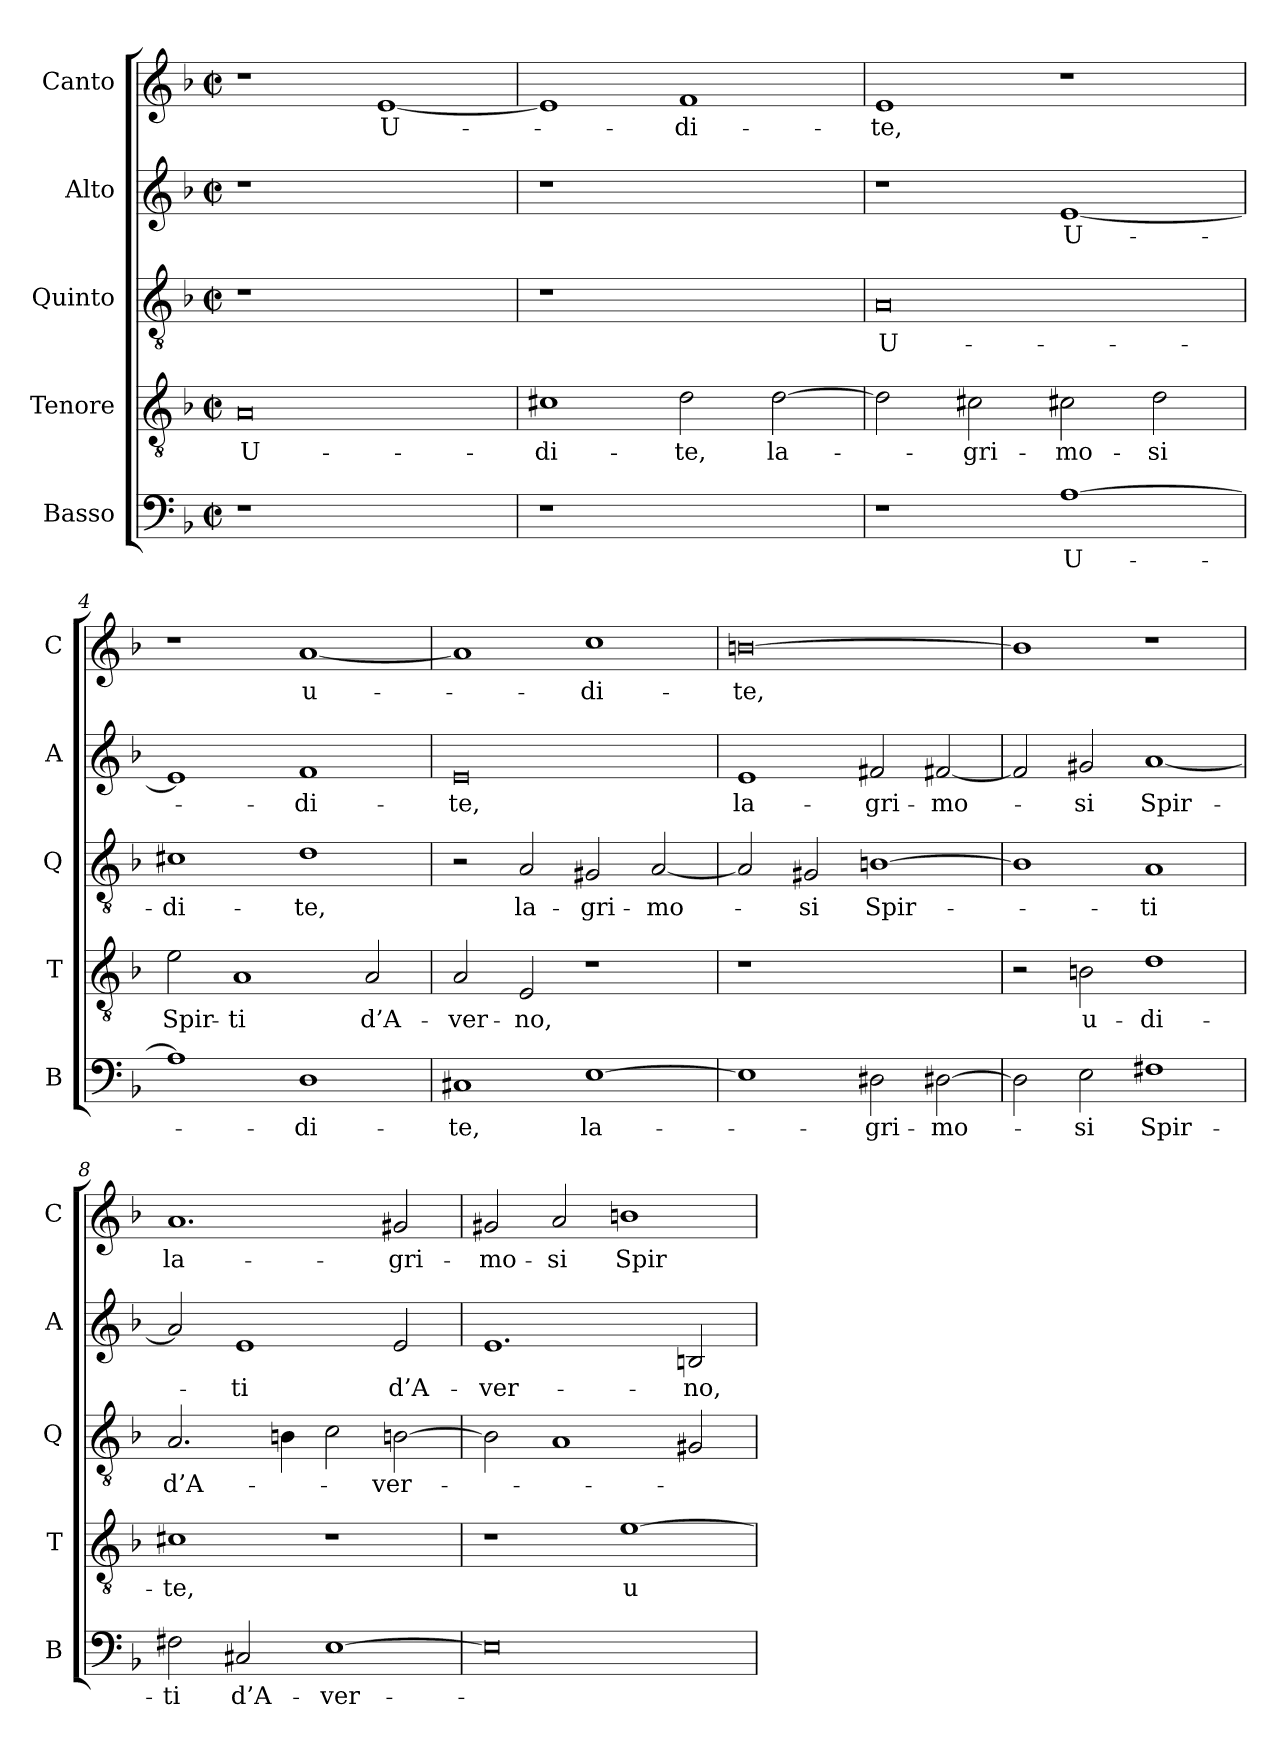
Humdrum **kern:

**kern	**text	**kern	**text	**kern	**text	**kern	**text	**kern	**text
*part5	*part5	*part4	*part4	*part3	*part3	*part2	*part2	*part1	*part1
*staff5	*staff5	*staff4	*staff4	*staff3	*staff3	*staff2	*staff2	*staff1	*staff1
*I"Basso	*	*I"Tenore	*	*I"Quinto	*	*I"Alto	*	*I"Canto	*
*I'B	*	*I'T	*	*I'Q	*	*I'A	*	*I'C	*
*clefF4	*	*clefGv2	*	*clefGv2	*	*clefG2	*	*clefG2	*
*k[b-]	*	*k[b-]	*	*k[b-]	*	*k[b-]	*	*k[b-]	*
*F:	*	*F:	*	*F:	*	*F:	*	*F:	*
*M2/2	*	*M2/2	*	*M2/2	*	*M2/2	*	*M2/2	*
*met(c|)	*	*met(c|)	*	*met(c|)	*	*met(c|)	*	*met(c|)	*
=1	=1	=1	=1	=1	=1	=1	=1	=1	=1
1r	.	0A	U-	1r	.	1r	.	1r	.
1ryy	.	.	.	1ryy	.	1ryy	.	[1e	U-
=2	=2	=2	=2	=2	=2	=2	=2	=2	=2
1r	.	1c#X	di-	1r	.	1r	.	1e]	.
1ryy	.	2d	-te,	1ryy	.	1ryy	.	1f	di-
.	.	[2d	la-	.	.	.	.	.	.
=3	=3	=3	=3	=3	=3	=3	=3	=3	=3
1r	.	2d]	.	0A	U-	1r	.	1e	-te,
.	.	2c#X	gri-	.	.	.	.	.	.
[1A	U-	2c#X	mo-	.	.	[1e	U-	1r	.
.	.	2d	-si	.	.	.	.	.	.
=4	=4	=4	=4	=4	=4	=4	=4	=4	=4
1A]	.	2e	Spir-	1c#X	di-	1e]	.	1r	.
.	.	1A	-ti	.	.	.	.	.	.
1D	di-	.	.	1d	-te,	1f	di-	[1a	u-
.	.	2A	d’A-	.	.	.	.	.	.
=5	=5	=5	=5	=5	=5	=5	=5	=5	=5
1C#X	-te,	2A	ver-	2r	.	0e	-te,	1a]	.
.	.	2E	-no,	2A	la-	.	.	.	.
[1E	la-	1r	.	2G#X	gri-	.	.	1cc	di-
.	.	.	.	[2A	mo-	.	.	.	.
!!LO:LB:g=z
=6	=6	=6	=6	=6	=6	=6	=6	=6	=6
1E]	.	1r	.	2A]	.	1e	la-	[0bn	-te,
.	.	.	.	2G#X	-si	.	.	.	.
2D#X	gri-	1ryy	.	[1Bn	Spir-	2f#X	gri-	.	.
[2D#X	mo-	.	.	.	.	[2f#X	mo-	.	.
=7	=7	=7	=7	=7	=7	=7	=7	=7	=7
2D#]	.	2r	.	1B]	.	2f#]	.	1b]	.
2E	-si	2Bn	u-	.	.	2g#X	-si	.	.
1F#X	Spir-	1d	di-	1A	-ti	[1a	Spir-	1r	.
=8	=8	=8	=8	=8	=8	=8	=8	=8	=8
2F#X	-ti	1c#X	-te,	2.A	d’A-	2a]	.	1.a	la-
2C#X	d’A-	.	.	.	.	1e	-ti	.	.
.	.	.	.	4Bn	.	.	.	.	.
[1E	ver-	1r	.	2c	.	.	.	.	.
.	.	.	.	[2Bn	ver-	2e	d’A-	2g#X	gri-
=9	=9	=9	=9	=9	=9	=9	=9	=9	=9
0E]	.	1r	.	2B]	.	1.e	ver-	2g#X	mo-
.	.	.	.	1A	.	.	.	2a	-si
.	.	[1e	u-	.	.	.	.	1bn	Spir-
.	.	.	.	2G#X	.	2Bn	-no,	.	.
=	=	=	=	=	=	=	=	=	=
*-	*-	*-	*-	*-	*-	*-	*-	*-	*-
